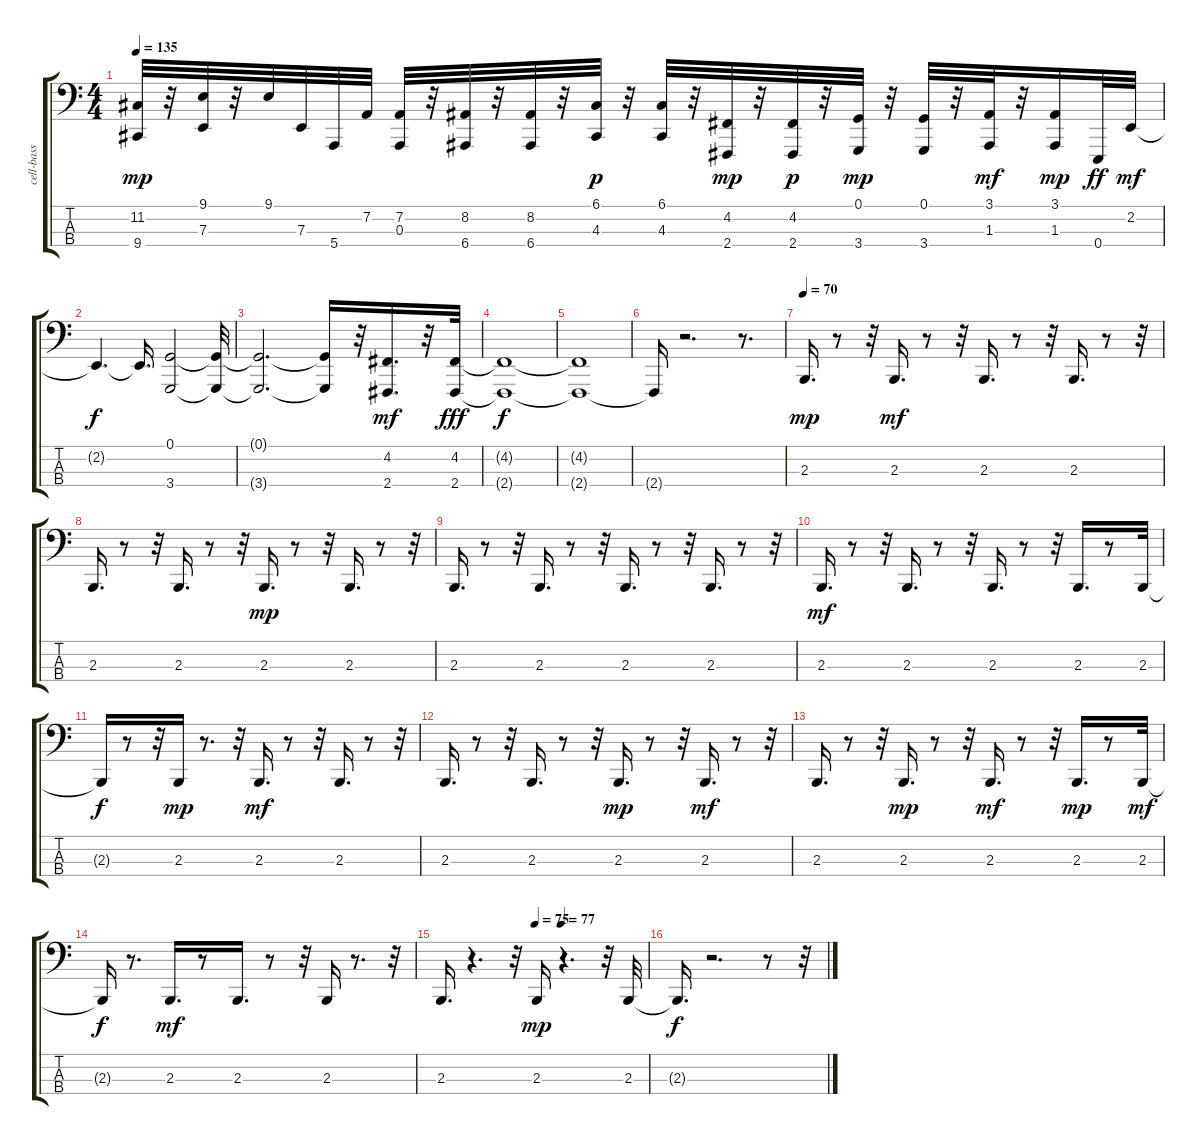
\track ("cell-bass" "cell-bass") {instrument stringensemble2}
\staff {score tabs}
\tuning (G2 D2 A1 E1) {hide}
\ts (4 4)
\tempo 135
\clef f4
\ks c
(11.2 9.4).32{dy mp} r.32 (9.1 7.3).32 r.32 9.1.32 7.3.32 5.4.32 7.2.32 (7.2 0.3).32 r.32 (8.2 6.4).32 r.32 (8.2 6.4).32 r.32 (6.1 4.3).32{dy p} r.32 (6.1 4.3).32 r.32 (4.2 2.4).32{dy mp} r.32 (4.2 2.4).32{dy p} r.32 (0.1 3.4).32{dy mp} r.32 (0.1 3.4).32 r.32 (3.1 1.3).32{dy mf} r.32 (3.1 1.3).16{dy mp} 0.4.32{dy ff} 2.2.32{dy mf} |
2.2{t}.4{d dy f} 2.2{t}.16{d} (0.1 3.4).2 (0.1{t} 3.4{t}).32 |
(0.1{t} 3.4{t}).2{d} (0.1{t} 3.4{t}).16 r.32 (4.2 2.4).16{d dy mf} r.32 (4.2 2.4).32{dy fff} |
(4.2{t} 2.4{t}).1{dy f} |
(4.2{t} 2.4{t}).1 |
2.4{t}.16 r.2{d} r.8{d} |
\tempo 70
2.3.16{d dy mp instrument orchestralharp} r.8 r.32 2.3.16{d dy mf} r.8 r.32 2.3.16{d} r.8 r.32 2.3.16{d} r.8 r.32 |
2.3.16{d} r.8 r.32 2.3.16{d} r.8 r.32 2.3.16{d dy mp} r.8 r.32 2.3.16{d} r.8 r.32 |
2.3.16{d} r.8 r.32 2.3.16{d} r.8 r.32 2.3.16{d} r.8 r.32 2.3.16{d} r.8 r.32 |
2.3.16{d dy mf} r.8 r.32 2.3.16{d} r.8 r.32 2.3.16{d} r.8 r.32 2.3.16{d} r.8 2.3.32 |
2.3{t}.16{dy f} r.8 r.32 2.3.16{dy mp} r.8{d} r.32 2.3.16{d dy mf} r.8 r.32 2.3.16{d} r.8 r.32 |
2.3.16{d} r.8 r.32 2.3.16{d} r.8 r.32 2.3.16{d dy mp} r.8 r.32 2.3.16{d dy mf} r.8 r.32 |
2.3.16{d} r.8 r.32 2.3.16{d dy mp} r.8 r.32 2.3.16{d dy mf} r.8 r.32 2.3.16{d dy mp} r.8 2.3.32{dy mf} |
2.3{t}.16{dy f} r.8{d} 2.3.16{d dy mf} r.8 2.3.16{d} r.8 r.32 2.3.16 r.8{d} r.32 |
\tempo (75 0.4583333333333333)
\tempo (77 0.5833333333333334)
2.3.16{d} r.4{d} r.32 2.3.16{dy mp} r.4{d} r.32 2.3.32 |
2.3{t}.16{d dy f} r.2{d} r.8 r.32
